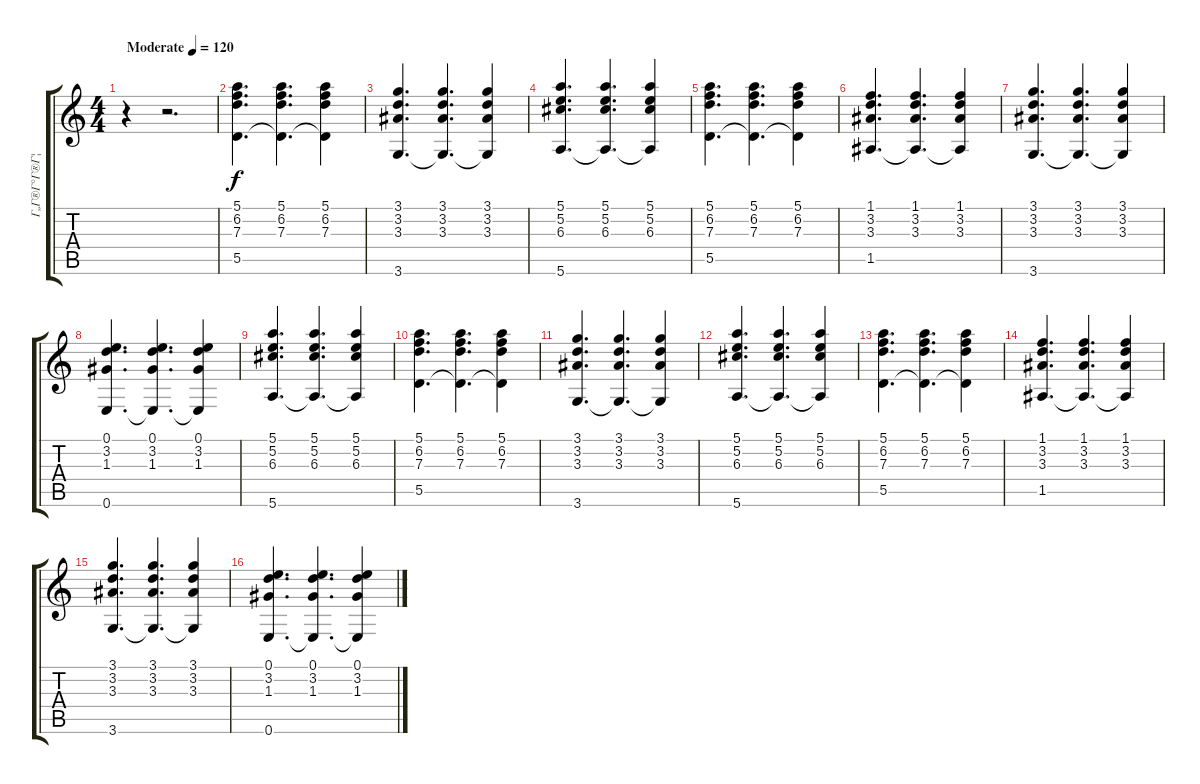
\track ("Г„Г®Г°Г®Г¦ГЄГ  1" "Г„Г®Г°Г®Г¦") {instrument acousticguitarsteel}
\staff {score tabs}
\tuning (E4 B3 G3 D3 A2 E2) {hide}
\ts (4 4)
\tempo (120 "Moderate")
\clef g2
\ks c
r.4{dy f instrument acousticguitarsteel} r.2{d} |
(5.1 6.2 7.3 5.5).4{d} (5.1 6.2 7.3 5.5{t}).4{d} (5.1 6.2 7.3 5.5{t}).4 |
(3.1 3.2 3.3 3.6).4{d} (3.1 3.2 3.3 3.6{t}).4{d} (3.1 3.2 3.3 3.6{t}).4 |
(5.1 5.2 6.3 5.6).4{d} (5.1 5.2 6.3 5.6{t}).4{d} (5.1 5.2 6.3 5.6{t}).4 |
(5.1 6.2 7.3 5.5).4{d} (5.1 6.2 7.3 5.5{t}).4{d} (5.1 6.2 7.3 5.5{t}).4 |
(1.1 3.2 3.3 1.5).4{d} (1.1 3.2 3.3 1.5{t}).4{d} (1.1 3.2 3.3 1.5{t}).4 |
(3.1 3.2 3.3 3.6).4{d} (3.1 3.2 3.3 3.6{t}).4{d} (3.1 3.2 3.3 3.6{t}).4 |
(0.1 3.2 1.3 0.6).4{d} (0.1 3.2 1.3 0.6{t}).4{d} (0.1 3.2 1.3 0.6{t}).4 |
(5.1 5.2 6.3 5.6).4{d} (5.1 5.2 6.3 5.6{t}).4{d} (5.1 5.2 6.3 5.6{t}).4 |
(5.1 6.2 7.3 5.5).4{d} (5.1 6.2 7.3 5.5{t}).4{d} (5.1 6.2 7.3 5.5{t}).4 |
(3.1 3.2 3.3 3.6).4{d} (3.1 3.2 3.3 3.6{t}).4{d} (3.1 3.2 3.3 3.6{t}).4 |
(5.1 5.2 6.3 5.6).4{d} (5.1 5.2 6.3 5.6{t}).4{d} (5.1 5.2 6.3 5.6{t}).4 |
(5.1 6.2 7.3 5.5).4{d} (5.1 6.2 7.3 5.5{t}).4{d} (5.1 6.2 7.3 5.5{t}).4 |
(1.1 3.2 3.3 1.5).4{d} (1.1 3.2 3.3 1.5{t}).4{d} (1.1 3.2 3.3 1.5{t}).4 |
(3.1 3.2 3.3 3.6).4{d} (3.1 3.2 3.3 3.6{t}).4{d} (3.1 3.2 3.3 3.6{t}).4 |
(0.1 3.2 1.3 0.6).4{d} (0.1 3.2 1.3 0.6{t}).4{d} (0.1 3.2 1.3 0.6{t}).4
